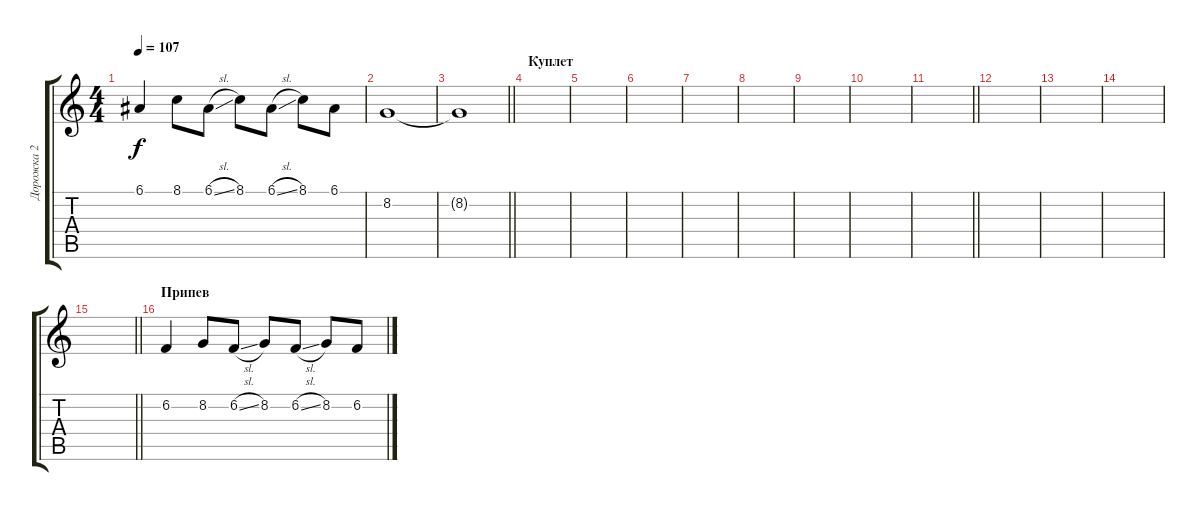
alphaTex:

\track ("Дорожка 2" "Дорожка 2") {instrument lead8bassandlead}
\staff {score tabs}
\tuning (E4 B3 G3 D3 A2 E2) {hide}
\ts (4 4)
\tempo 107
\clef g2
\ks c
6.1.4{dy f} 8.1.8 6.1{sl}.8 8.1.8 6.1{sl}.8 8.1.8 6.1.8 |
8.2.1 |
\barLineRight lightlight
8.2{t}.1 |
\section ("" "Куплет")
|
|
|
|
|
|
|
\barLineRight lightlight
|
|
|
|
\barLineRight lightlight
|
\section ("" "Припев")
6.2.4 8.2.8 6.2{sl}.8 8.2.8 6.2{sl}.8 8.2.8 6.2.8
